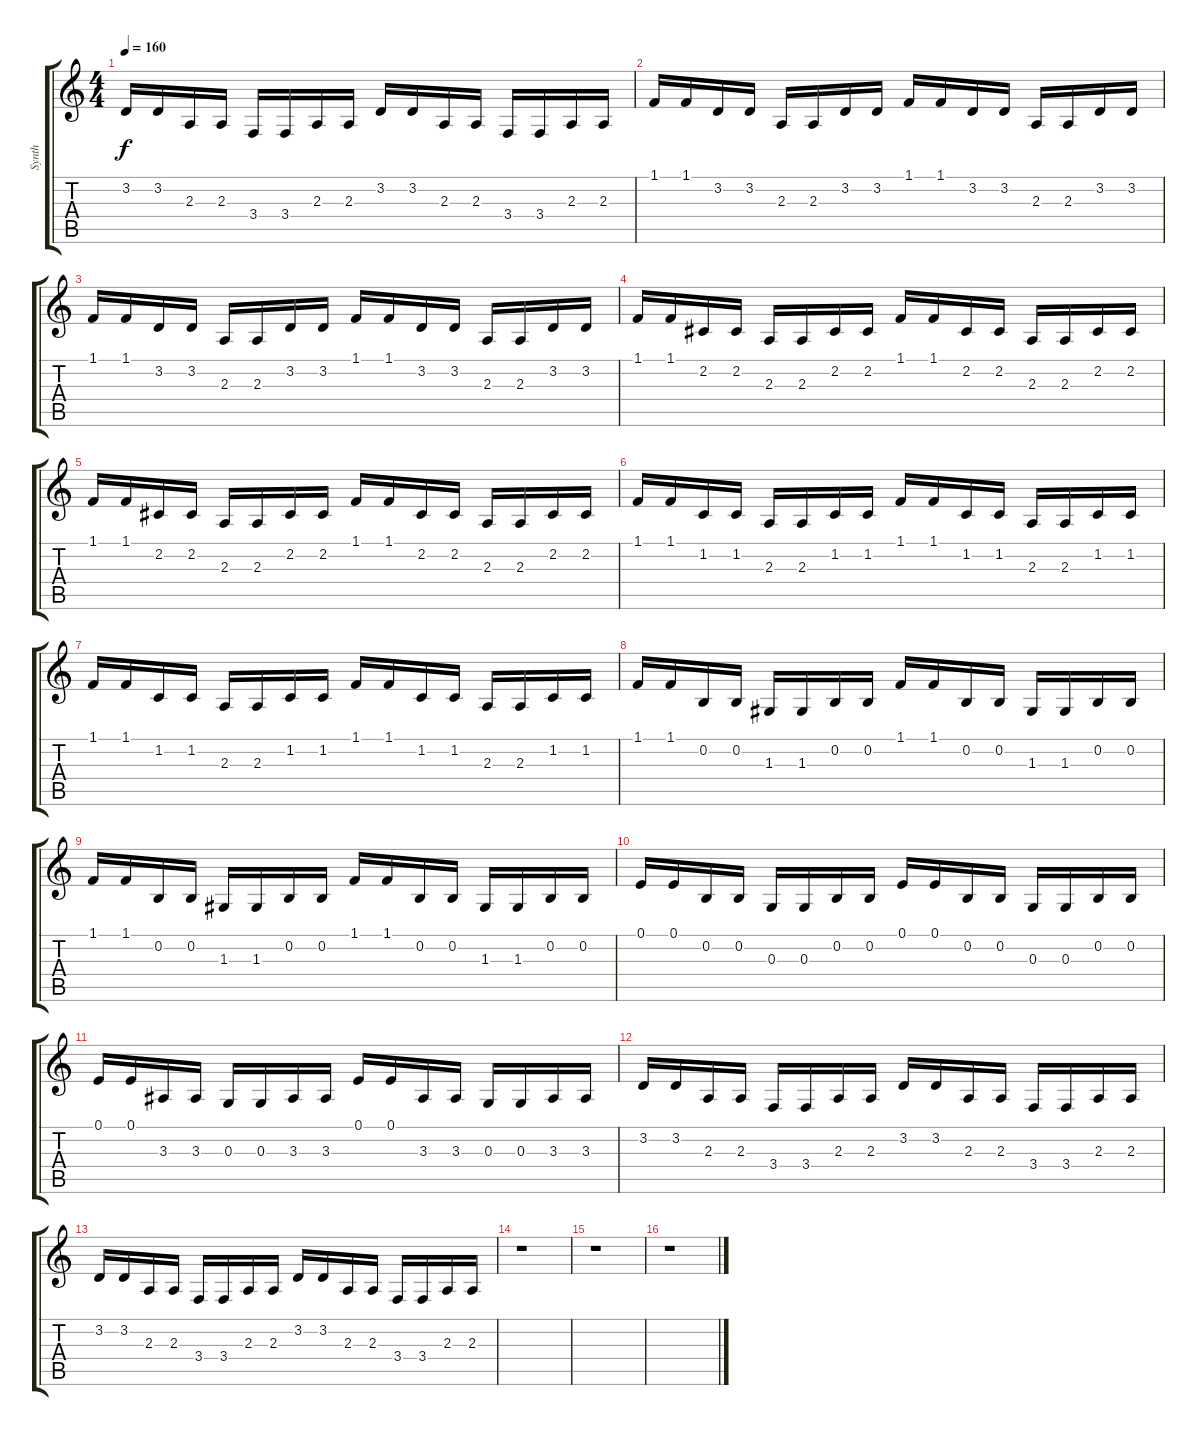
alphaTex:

\track ("Synth" "Synth") {instrument pizzicatostrings}
\staff {score tabs}
\tuning (E4 B3 G3 D3 A2 E2) {hide}
\ts (4 4)
\tempo 160
\clef g2
\ks c
3.2.16{dy f} 3.2.16 2.3.16 2.3.16 3.4.16 3.4.16 2.3.16 2.3.16 3.2.16 3.2.16 2.3.16 2.3.16 3.4.16 3.4.16 2.3.16 2.3.16 |
1.1.16 1.1.16 3.2.16 3.2.16 2.3.16 2.3.16 3.2.16 3.2.16 1.1.16 1.1.16 3.2.16 3.2.16 2.3.16 2.3.16 3.2.16 3.2.16 |
1.1.16 1.1.16 3.2.16 3.2.16 2.3.16 2.3.16 3.2.16 3.2.16 1.1.16 1.1.16 3.2.16 3.2.16 2.3.16 2.3.16 3.2.16 3.2.16 |
1.1.16 1.1.16 2.2.16 2.2.16 2.3.16 2.3.16 2.2.16 2.2.16 1.1.16 1.1.16 2.2.16 2.2.16 2.3.16 2.3.16 2.2.16 2.2.16 |
1.1.16 1.1.16 2.2.16 2.2.16 2.3.16 2.3.16 2.2.16 2.2.16 1.1.16 1.1.16 2.2.16 2.2.16 2.3.16 2.3.16 2.2.16 2.2.16 |
1.1.16 1.1.16 1.2.16 1.2.16 2.3.16 2.3.16 1.2.16 1.2.16 1.1.16 1.1.16 1.2.16 1.2.16 2.3.16 2.3.16 1.2.16 1.2.16 |
1.1.16 1.1.16 1.2.16 1.2.16 2.3.16 2.3.16 1.2.16 1.2.16 1.1.16 1.1.16 1.2.16 1.2.16 2.3.16 2.3.16 1.2.16 1.2.16 |
1.1.16 1.1.16 0.2.16 0.2.16 1.3.16 1.3.16 0.2.16 0.2.16 1.1.16 1.1.16 0.2.16 0.2.16 1.3.16 1.3.16 0.2.16 0.2.16 |
1.1.16 1.1.16 0.2.16 0.2.16 1.3.16 1.3.16 0.2.16 0.2.16 1.1.16 1.1.16 0.2.16 0.2.16 1.3.16 1.3.16 0.2.16 0.2.16 |
0.1.16 0.1.16 0.2.16 0.2.16 0.3.16 0.3.16 0.2.16 0.2.16 0.1.16 0.1.16 0.2.16 0.2.16 0.3.16 0.3.16 0.2.16 0.2.16 |
0.1.16 0.1.16 3.3.16 3.3.16 0.3.16 0.3.16 3.3.16 3.3.16 0.1.16 0.1.16 3.3.16 3.3.16 0.3.16 0.3.16 3.3.16 3.3.16 |
3.2.16 3.2.16 2.3.16 2.3.16 3.4.16 3.4.16 2.3.16 2.3.16 3.2.16 3.2.16 2.3.16 2.3.16 3.4.16 3.4.16 2.3.16 2.3.16 |
3.2.16 3.2.16 2.3.16 2.3.16 3.4.16 3.4.16 2.3.16 2.3.16 3.2.16 3.2.16 2.3.16 2.3.16 3.4.16 3.4.16 2.3.16 2.3.16 |
r.1 |
r.1 |
r.1
